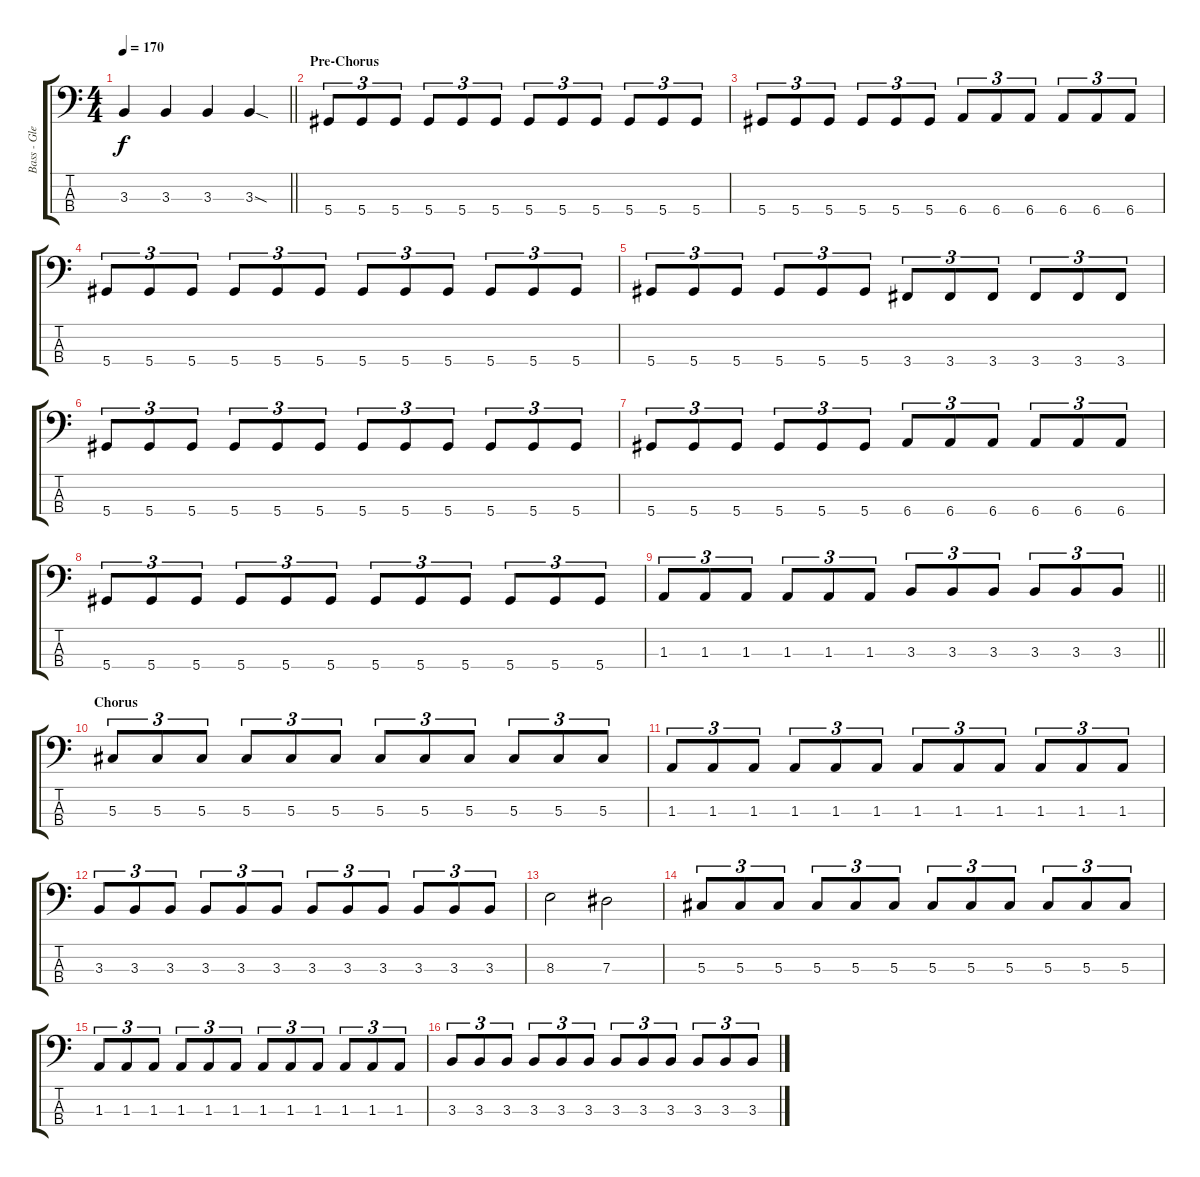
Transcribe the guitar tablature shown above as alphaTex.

\track ("Bass - Glenn Barry" "Bass - Gle") {instrument electricbassfinger}
\staff {score tabs}
\tuning (Gb2 Db2 Ab1 Eb1) {hide}
\ts (4 4)
\tempo 170
\clef f4
\barLineRight lightlight
\ks c
3.3.4{dy f} 3.3.4 3.3.4 3.3{sod}.4 |
\section ("" "Pre-Chorus")
5.4.8{tu (3 2)} 5.4.8{tu (3 2)} 5.4.8{tu (3 2)} 5.4.8{tu (3 2)} 5.4.8{tu (3 2)} 5.4.8{tu (3 2)} 5.4.8{tu (3 2)} 5.4.8{tu (3 2)} 5.4.8{tu (3 2)} 5.4.8{tu (3 2)} 5.4.8{tu (3 2)} 5.4.8{tu (3 2)} |
5.4.8{tu (3 2)} 5.4.8{tu (3 2)} 5.4.8{tu (3 2)} 5.4.8{tu (3 2)} 5.4.8{tu (3 2)} 5.4.8{tu (3 2)} 6.4.8{tu (3 2)} 6.4.8{tu (3 2)} 6.4.8{tu (3 2)} 6.4.8{tu (3 2)} 6.4.8{tu (3 2)} 6.4.8{tu (3 2)} |
5.4.8{tu (3 2)} 5.4.8{tu (3 2)} 5.4.8{tu (3 2)} 5.4.8{tu (3 2)} 5.4.8{tu (3 2)} 5.4.8{tu (3 2)} 5.4.8{tu (3 2)} 5.4.8{tu (3 2)} 5.4.8{tu (3 2)} 5.4.8{tu (3 2)} 5.4.8{tu (3 2)} 5.4.8{tu (3 2)} |
5.4.8{tu (3 2)} 5.4.8{tu (3 2)} 5.4.8{tu (3 2)} 5.4.8{tu (3 2)} 5.4.8{tu (3 2)} 5.4.8{tu (3 2)} 3.4.8{tu (3 2)} 3.4.8{tu (3 2)} 3.4.8{tu (3 2)} 3.4.8{tu (3 2)} 3.4.8{tu (3 2)} 3.4.8{tu (3 2)} |
5.4.8{tu (3 2)} 5.4.8{tu (3 2)} 5.4.8{tu (3 2)} 5.4.8{tu (3 2)} 5.4.8{tu (3 2)} 5.4.8{tu (3 2)} 5.4.8{tu (3 2)} 5.4.8{tu (3 2)} 5.4.8{tu (3 2)} 5.4.8{tu (3 2)} 5.4.8{tu (3 2)} 5.4.8{tu (3 2)} |
5.4.8{tu (3 2)} 5.4.8{tu (3 2)} 5.4.8{tu (3 2)} 5.4.8{tu (3 2)} 5.4.8{tu (3 2)} 5.4.8{tu (3 2)} 6.4.8{tu (3 2)} 6.4.8{tu (3 2)} 6.4.8{tu (3 2)} 6.4.8{tu (3 2)} 6.4.8{tu (3 2)} 6.4.8{tu (3 2)} |
5.4.8{tu (3 2)} 5.4.8{tu (3 2)} 5.4.8{tu (3 2)} 5.4.8{tu (3 2)} 5.4.8{tu (3 2)} 5.4.8{tu (3 2)} 5.4.8{tu (3 2)} 5.4.8{tu (3 2)} 5.4.8{tu (3 2)} 5.4.8{tu (3 2)} 5.4.8{tu (3 2)} 5.4.8{tu (3 2)} |
\barLineRight lightlight
1.3.8{tu (3 2)} 1.3.8{tu (3 2)} 1.3.8{tu (3 2)} 1.3.8{tu (3 2)} 1.3.8{tu (3 2)} 1.3.8{tu (3 2)} 3.3.8{tu (3 2)} 3.3.8{tu (3 2)} 3.3.8{tu (3 2)} 3.3.8{tu (3 2)} 3.3.8{tu (3 2)} 3.3.8{tu (3 2)} |
\section ("" "Chorus")
5.3.8{tu (3 2)} 5.3.8{tu (3 2)} 5.3.8{tu (3 2)} 5.3.8{tu (3 2)} 5.3.8{tu (3 2)} 5.3.8{tu (3 2)} 5.3.8{tu (3 2)} 5.3.8{tu (3 2)} 5.3.8{tu (3 2)} 5.3.8{tu (3 2)} 5.3.8{tu (3 2)} 5.3.8{tu (3 2)} |
1.3.8{tu (3 2)} 1.3.8{tu (3 2)} 1.3.8{tu (3 2)} 1.3.8{tu (3 2)} 1.3.8{tu (3 2)} 1.3.8{tu (3 2)} 1.3.8{tu (3 2)} 1.3.8{tu (3 2)} 1.3.8{tu (3 2)} 1.3.8{tu (3 2)} 1.3.8{tu (3 2)} 1.3.8{tu (3 2)} |
3.3.8{tu (3 2)} 3.3.8{tu (3 2)} 3.3.8{tu (3 2)} 3.3.8{tu (3 2)} 3.3.8{tu (3 2)} 3.3.8{tu (3 2)} 3.3.8{tu (3 2)} 3.3.8{tu (3 2)} 3.3.8{tu (3 2)} 3.3.8{tu (3 2)} 3.3.8{tu (3 2)} 3.3.8{tu (3 2)} |
8.3.2 7.3.2 |
5.3.8{tu (3 2)} 5.3.8{tu (3 2)} 5.3.8{tu (3 2)} 5.3.8{tu (3 2)} 5.3.8{tu (3 2)} 5.3.8{tu (3 2)} 5.3.8{tu (3 2)} 5.3.8{tu (3 2)} 5.3.8{tu (3 2)} 5.3.8{tu (3 2)} 5.3.8{tu (3 2)} 5.3.8{tu (3 2)} |
1.3.8{tu (3 2)} 1.3.8{tu (3 2)} 1.3.8{tu (3 2)} 1.3.8{tu (3 2)} 1.3.8{tu (3 2)} 1.3.8{tu (3 2)} 1.3.8{tu (3 2)} 1.3.8{tu (3 2)} 1.3.8{tu (3 2)} 1.3.8{tu (3 2)} 1.3.8{tu (3 2)} 1.3.8{tu (3 2)} |
3.3.8{tu (3 2)} 3.3.8{tu (3 2)} 3.3.8{tu (3 2)} 3.3.8{tu (3 2)} 3.3.8{tu (3 2)} 3.3.8{tu (3 2)} 3.3.8{tu (3 2)} 3.3.8{tu (3 2)} 3.3.8{tu (3 2)} 3.3.8{tu (3 2)} 3.3.8{tu (3 2)} 3.3.8{tu (3 2)}
